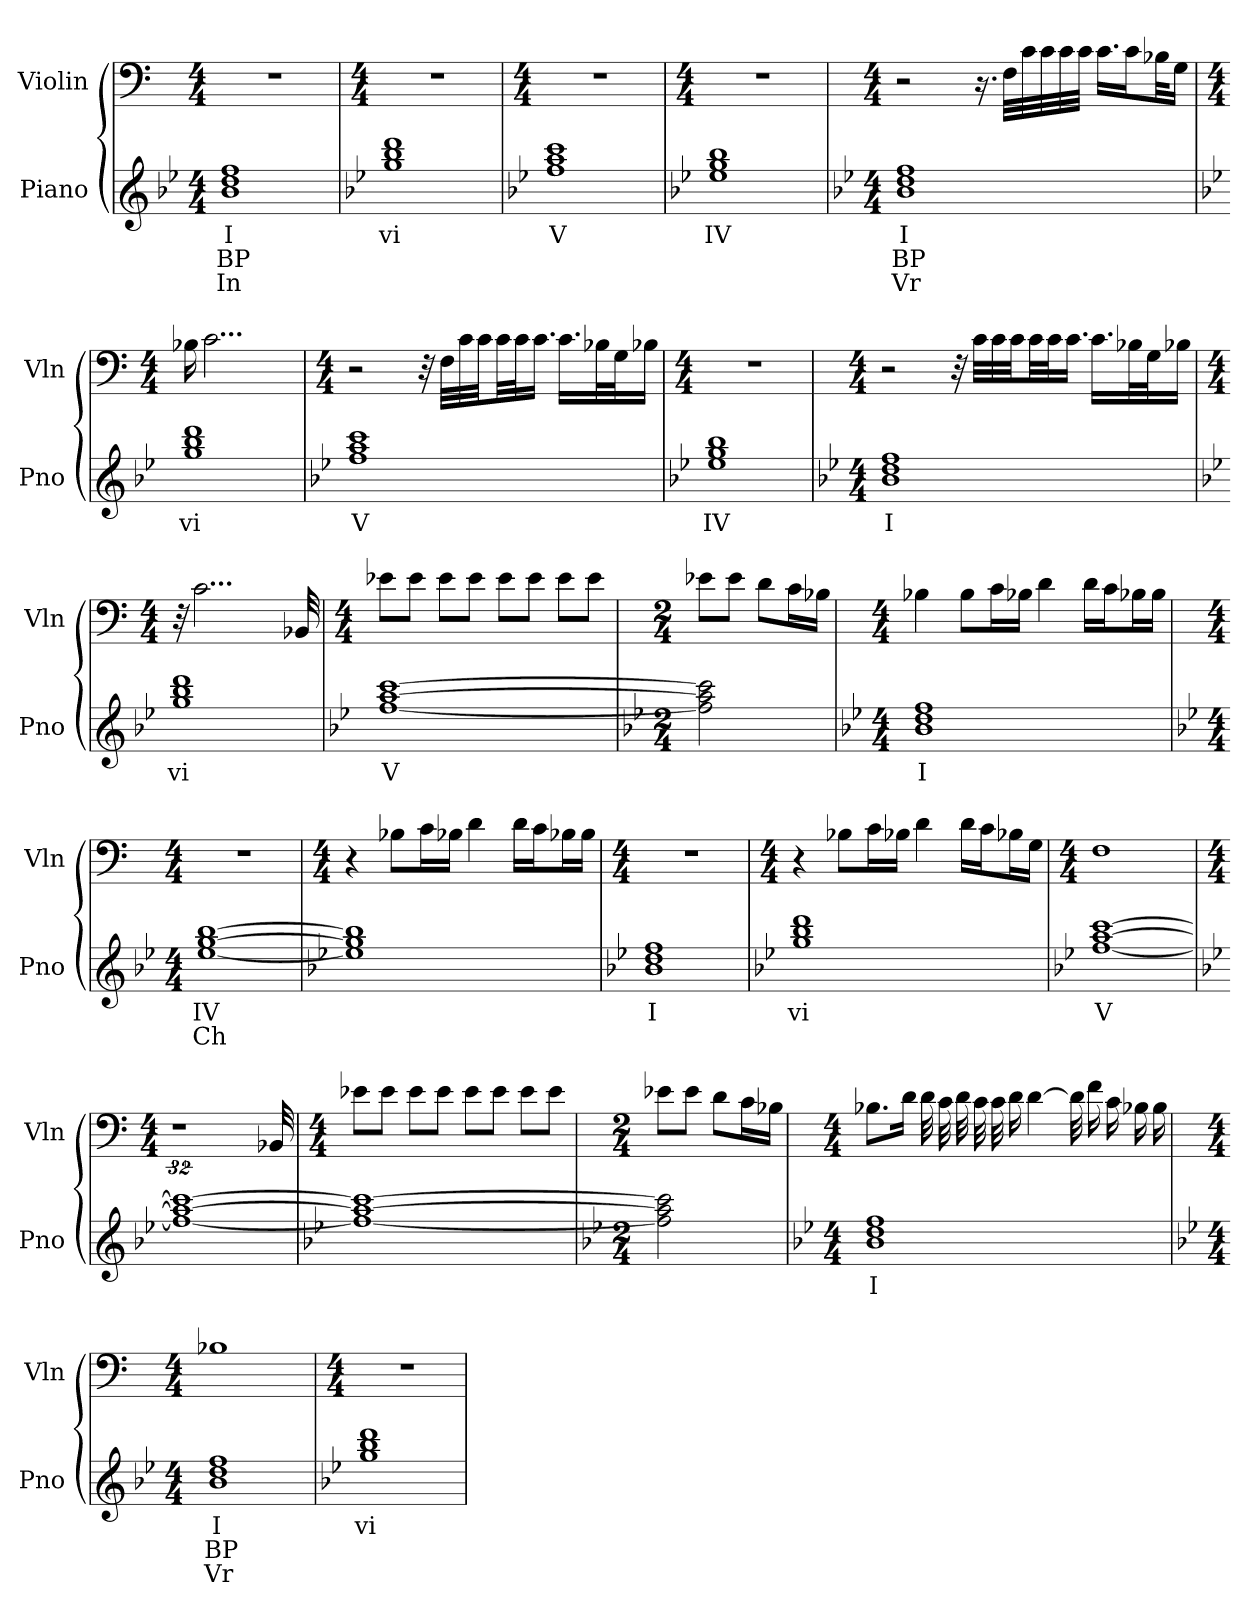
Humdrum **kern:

**kern	**text	**text	**text	**kern
*part2	*part2	*part2	*part2	*part1
*staff2	*staff2	*staff2	*staff2	*staff1
*I"Piano	*	*	*	*I"Violin
*I'Pno	*	*	*	*I'Vln
*k[b-e-]	*	*	*	*
*B-:	*	*	*	*
*M4/4	*	*	*	*M4/4
=	=	=	=	=
1b- 1dd 1ff	I	BP	In	1r
=	=	=	=	=
*k[b-e-]	*	*	*	*
*B-:	*	*	*	*
*	*	*	*	*M4/4
1gg 1bb- 1ddd	vi	.	.	1r
=	=	=	=	=
*k[b-e-]	*	*	*	*
*B-:	*	*	*	*
*	*	*	*	*M4/4
1ff 1aa 1ccc	V	.	.	1r
=	=	=	=	=
*k[b-e-]	*	*	*	*
*B-:	*	*	*	*
*	*	*	*	*M4/4
1ee- 1gg 1bb-	IV	.	.	1r
=	=	=	=	=
*k[b-e-]	*	*	*	*
*B-:	*	*	*	*
*M4/4	*	*	*	*M4/4
1b- 1dd 1ff	I	BP	Vr	2r
.	.	.	.	16.r
.	.	.	.	32FLLL
.	.	.	.	32c
.	.	.	.	32c
.	.	.	.	32c
.	.	.	.	32cJJJ
.	.	.	.	16.cLL
.	.	.	.	16cJ
.	.	.	.	32B-XKL
.	.	.	.	16GJJ
=	=	=	=	=
*k[b-e-]	*	*	*	*
*B-:	*	*	*	*
*	*	*	*	*M4/4
1gg 1bb- 1ddd	vi	.	.	16B-X
.	.	.	.	2...c
=	=	=	=	=
*k[b-e-]	*	*	*	*
*B-:	*	*	*	*
*	*	*	*	*M4/4
1ff 1aa 1ccc	V	.	.	2r
.	.	.	.	32r
.	.	.	.	32FLLL
.	.	.	.	32c
.	.	.	.	32cJJ
.	.	.	.	32cLL
.	.	.	.	32cJ
.	.	.	.	16.cJJ
.	.	.	.	16.cLL
.	.	.	.	32B-XL
.	.	.	.	32GJ
.	.	.	.	16B-XJJ
=	=	=	=	=
*k[b-e-]	*	*	*	*
*B-:	*	*	*	*
*	*	*	*	*M4/4
1ee- 1gg 1bb-	IV	.	.	1r
=	=	=	=	=
*k[b-e-]	*	*	*	*
*B-:	*	*	*	*
*M4/4	*	*	*	*M4/4
1b- 1dd 1ff	I	.	.	2r
.	.	.	.	32r
.	.	.	.	32cLLL
.	.	.	.	32c
.	.	.	.	32cJJ
.	.	.	.	32cLL
.	.	.	.	32cJ
.	.	.	.	16.cJJ
.	.	.	.	16.cLL
.	.	.	.	32B-XL
.	.	.	.	32GJ
.	.	.	.	16B-XJJ
=	=	=	=	=
*k[b-e-]	*	*	*	*
*B-:	*	*	*	*
*	*	*	*	*M4/4
1gg 1bb- 1ddd	vi	.	.	32r
.	.	.	.	2...c
.	.	.	.	32BB-X
=	=	=	=	=
*k[b-e-]	*	*	*	*
*B-:	*	*	*	*
*	*	*	*	*M4/4
[1ff [1aa [1ccc	V	.	.	8e-XL
.	.	.	.	8e-J
.	.	.	.	8e-L
.	.	.	.	8e-J
.	.	.	.	8e-L
.	.	.	.	8e-J
.	.	.	.	8e-L
.	.	.	.	8e-J
=	=	=	=	=
*k[b-e-]	*	*	*	*
*B-:	*	*	*	*
*M2/4	*	*	*	*M2/4
2ff] 2aa] 2ccc]	.	.	.	8e-XL
.	.	.	.	8e-J
.	.	.	.	8dL
.	.	.	.	16cL
.	.	.	.	16B-XJJ
=	=	=	=	=
*k[b-e-]	*	*	*	*
*B-:	*	*	*	*
*M4/4	*	*	*	*M4/4
1b- 1dd 1ff	I	.	.	4B-X
.	.	.	.	8B-L
.	.	.	.	16cL
.	.	.	.	16B-XJJ
.	.	.	.	4d
.	.	.	.	16dLL
.	.	.	.	16cJ
.	.	.	.	16B-XL
.	.	.	.	16B-JJ
=	=	=	=	=
*k[b-e-]	*	*	*	*
*B-:	*	*	*	*
*M4/4	*	*	*	*M4/4
[1ee- [1gg [1bb-	IV	Ch	.	1r
=	=	=	=	=
*k[b-e-]	*	*	*	*
*B-:	*	*	*	*
*	*	*	*	*M4/4
1ee-] 1gg] 1bb-]	.	.	.	4r
.	.	.	.	8B-XL
.	.	.	.	16cL
.	.	.	.	16B-XJJ
.	.	.	.	4d
.	.	.	.	16dLL
.	.	.	.	16cJ
.	.	.	.	16B-XL
.	.	.	.	16B-JJ
=	=	=	=	=
*k[b-e-]	*	*	*	*
*B-:	*	*	*	*
*	*	*	*	*M4/4
1b- 1dd 1ff	I	.	.	1r
=	=	=	=	=
*k[b-e-]	*	*	*	*
*B-:	*	*	*	*
*	*	*	*	*M4/4
1gg 1bb- 1ddd	vi	.	.	4r
.	.	.	.	8B-XL
.	.	.	.	16cL
.	.	.	.	16B-XJJ
.	.	.	.	4d
.	.	.	.	16dLL
.	.	.	.	16cJ
.	.	.	.	16B-XL
.	.	.	.	16GJJ
=	=	=	=	=
*k[b-e-]	*	*	*	*
*B-:	*	*	*	*
*	*	*	*	*M4/4
[1ff [1aa [1ccc	V	.	.	1F
=	=	=	=	=
*k[b-e-]	*	*	*	*
*B-:	*	*	*	*
*	*	*	*	*M4/4
1ff_ 1aa_ 1ccc_	.	.	.	32%31r
.	.	.	.	32BB-X
=	=	=	=	=
*k[b-e-]	*	*	*	*
*B-:	*	*	*	*
*	*	*	*	*M4/4
1ff_ 1aa_ 1ccc_	.	.	.	8e-XL
.	.	.	.	8e-J
.	.	.	.	8e-L
.	.	.	.	8e-J
.	.	.	.	8e-L
.	.	.	.	8e-J
.	.	.	.	8e-L
.	.	.	.	8e-J
=	=	=	=	=
*k[b-e-]	*	*	*	*
*B-:	*	*	*	*
*M2/4	*	*	*	*M2/4
2ff] 2aa] 2ccc]	.	.	.	8e-XL
.	.	.	.	8e-J
.	.	.	.	8dL
.	.	.	.	16cL
.	.	.	.	16B-XJJ
=	=	=	=	=
*k[b-e-]	*	*	*	*
*B-:	*	*	*	*
*M4/4	*	*	*	*M4/4
1b- 1dd 1ff	I	.	.	8.B-XL
.	.	.	.	16dJk
.	.	.	.	32dLLL
.	.	.	.	32c
.	.	.	.	32d
.	.	.	.	32cJJ
.	.	.	.	32cLL
.	.	.	.	16dJJ
.	.	.	.	[4d
.	.	.	.	32d]
.	.	.	.	16fLL
.	.	.	.	16cJ
.	.	.	.	16B-XL
.	.	.	.	16B-JJ
=	=	=	=	=
*k[b-e-]	*	*	*	*
*B-:	*	*	*	*
*M4/4	*	*	*	*M4/4
1b- 1dd 1ff	I	BP	Vr	1B-X
=	=	=	=	=
*k[b-e-]	*	*	*	*
*B-:	*	*	*	*
*	*	*	*	*M4/4
1gg 1bb- 1ddd	vi	.	.	1r
=	=	=	=	=
*-	*-	*-	*-	*-
